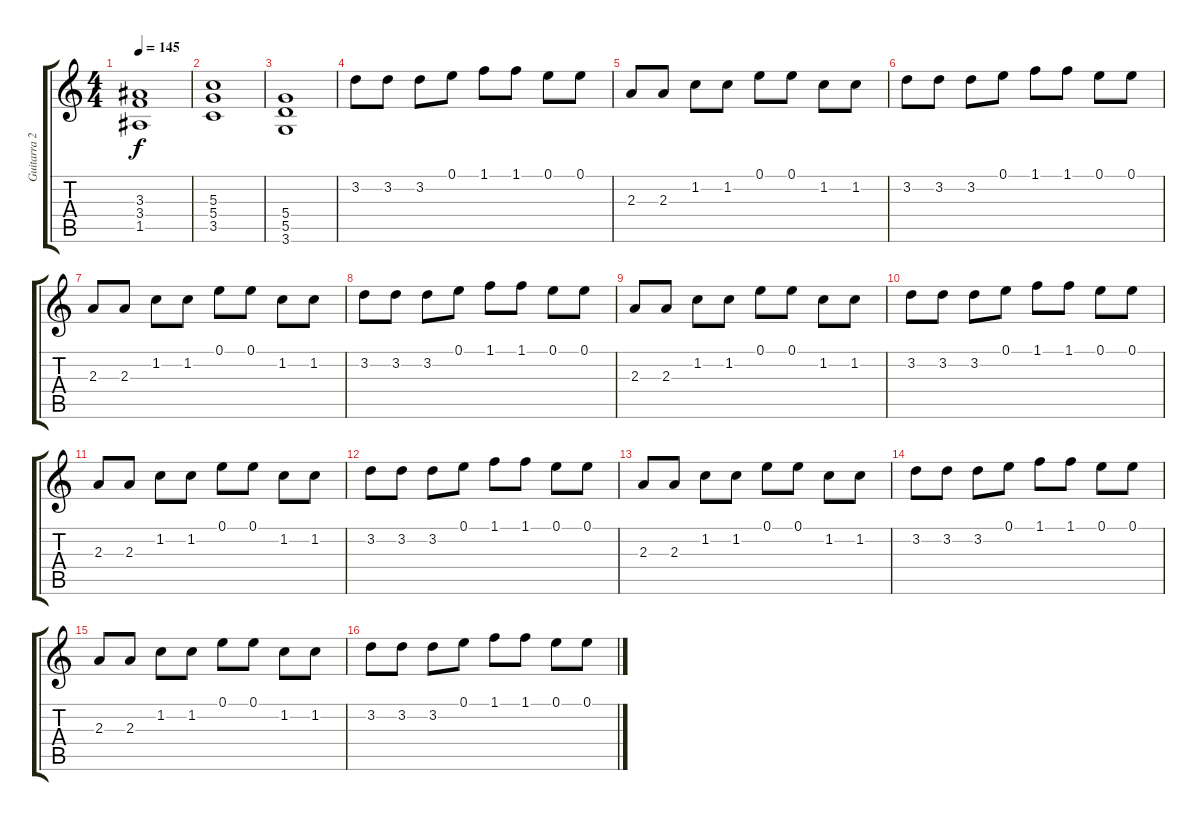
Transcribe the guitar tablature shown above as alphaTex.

\track ("Guitarra 2 - Erik" "Guitarra 2") {instrument distortionguitar}
\staff {score tabs}
\tuning (E4 B3 G3 D3 A2 E2) {hide}
\ts (4 4)
\tempo 145
\clef g2
\ks c
(3.3 3.4 1.5).1{dy f} |
(5.3 5.4 3.5).1 |
(5.4 5.5 3.6).1 |
3.2.8{volume 11} 3.2.8 3.2.8 0.1.8 1.1.8 1.1.8 0.1.8 0.1.8 |
2.3.8 2.3.8 1.2.8 1.2.8 0.1.8 0.1.8 1.2.8 1.2.8 |
3.2.8 3.2.8 3.2.8 0.1.8 1.1.8 1.1.8 0.1.8 0.1.8 |
2.3.8 2.3.8 1.2.8 1.2.8 0.1.8 0.1.8 1.2.8 1.2.8 |
3.2.8 3.2.8 3.2.8 0.1.8 1.1.8 1.1.8 0.1.8 0.1.8 |
2.3.8 2.3.8 1.2.8 1.2.8 0.1.8 0.1.8 1.2.8 1.2.8 |
3.2.8 3.2.8 3.2.8 0.1.8 1.1.8 1.1.8 0.1.8 0.1.8 |
2.3.8 2.3.8 1.2.8 1.2.8 0.1.8 0.1.8 1.2.8 1.2.8 |
3.2.8 3.2.8 3.2.8 0.1.8 1.1.8 1.1.8 0.1.8 0.1.8 |
2.3.8 2.3.8 1.2.8 1.2.8 0.1.8 0.1.8 1.2.8 1.2.8 |
3.2.8 3.2.8 3.2.8 0.1.8 1.1.8 1.1.8 0.1.8 0.1.8 |
2.3.8 2.3.8 1.2.8 1.2.8 0.1.8 0.1.8 1.2.8 1.2.8 |
3.2.8 3.2.8 3.2.8 0.1.8 1.1.8 1.1.8 0.1.8 0.1.8
